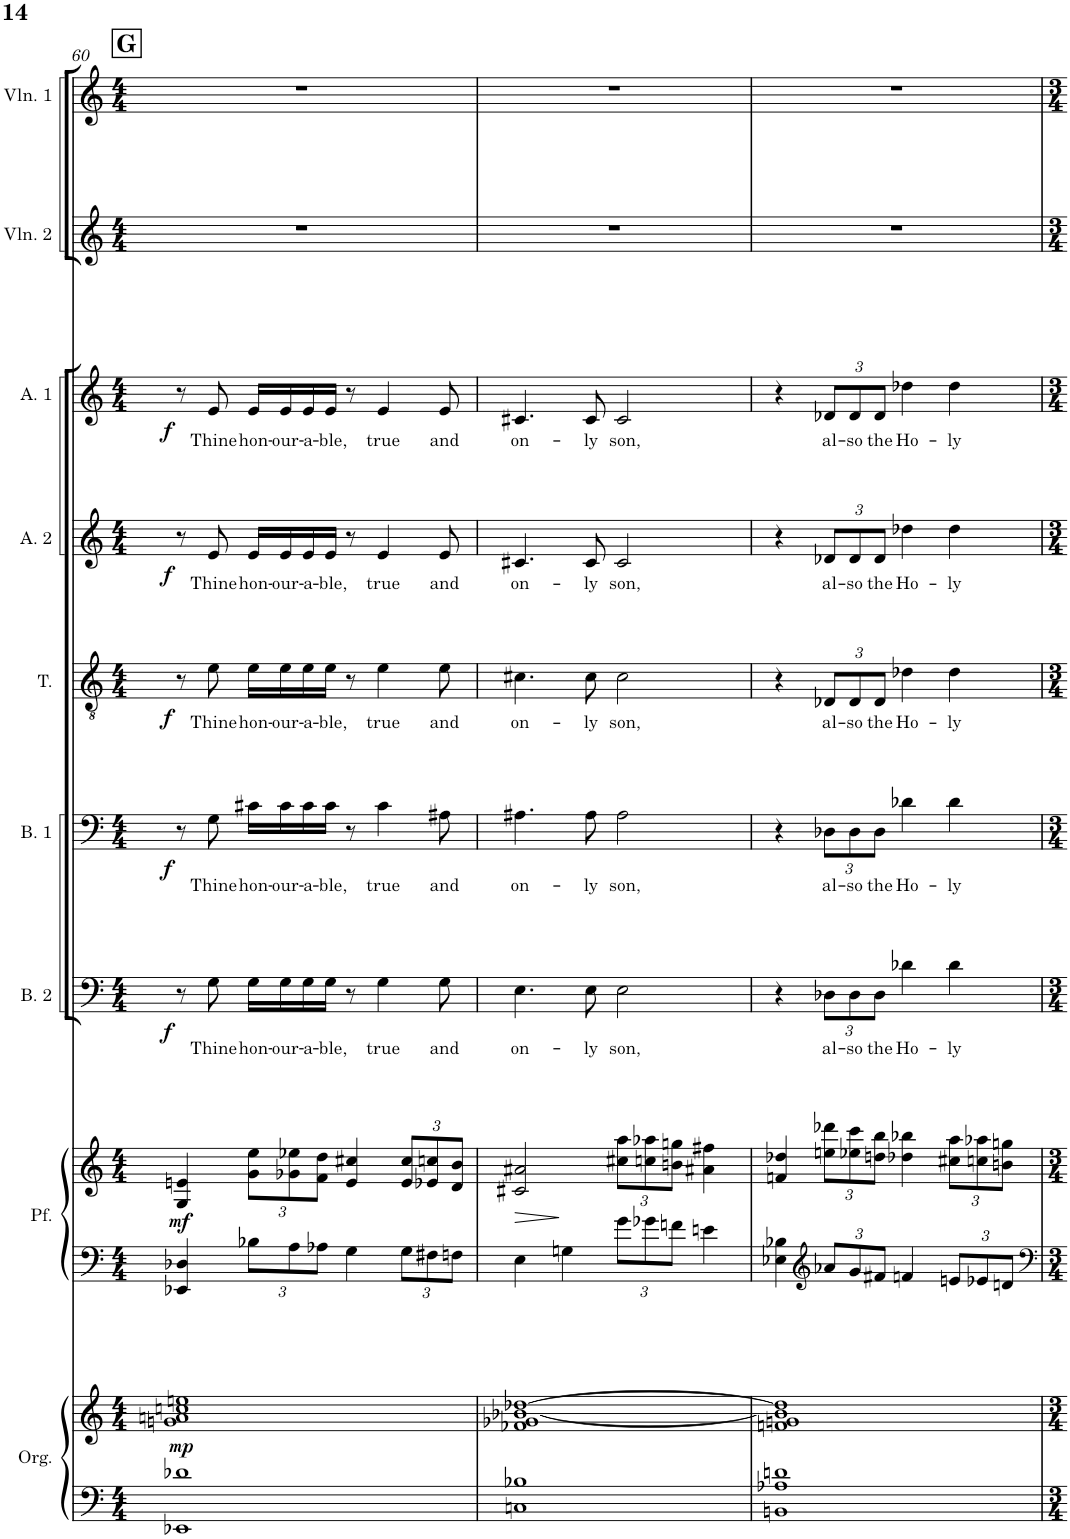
**kern	**kern	**dynam	**kern	**kern	**dynam	**kern	**text	**dynam	**kern	**text	**dynam	**kern	**text	**dynam	**kern	**text	**dynam	**kern	**text	**dynam	**kern	**kern
*part9	*part9	*part9	*part8	*part8	*part8	*part7	*part7	*part7	*part6	*part6	*part6	*part5	*part5	*part5	*part4	*part4	*part4	*part3	*part3	*part3	*part2	*part1
*staff11	*staff10	*staff10/11	*staff9	*staff8	*staff8/9	*staff7	*staff7	*staff7	*staff6	*staff6	*staff6	*staff5	*staff5	*staff5	*staff4	*staff4	*staff4	*staff3	*staff3	*staff3	*staff2	*staff1
*I"Organ	*	*	*I"Piano	*	*	*I"Bass 2	*	*	*I"Bass 1	*	*	*I"Tenor	*	*	*I"Alto 2	*	*	*I"Alto 1	*	*	*I"Violin 2	*I"Violin 1
*I'Org.	*	*	*	*	*	*I'B. 2	*	*	*I'B. 1	*	*	*I'T.	*	*	*I'A. 2	*	*	*I'A. 1	*	*	*I'Vln. 2	*I'Vln. 1
!!LO:PB:g=z
*clefF4	*clefG2	*	*clefF4	*clefG2	*	*clefF4	*	*	*clefF4	*	*	*clefGv2	*	*	*clefG2	*	*	*clefG2	*	*	*clefG2	*clefG2
*k[]	*k[]	*	*k[]	*k[]	*	*k[]	*	*	*k[]	*	*	*k[]	*	*	*k[]	*	*	*k[]	*	*	*k[]	*k[]
*M4/4	*M4/4	*	*M4/4	*M4/4	*	*M4/4	*	*	*M4/4	*	*	*M4/4	*	*	*M4/4	*	*	*M4/4	*	*	*M4/4	*M4/4
!!LO:REH:place=s1:a:B:cj:fs=14:t=G
=60	=60	=60	=60	=60	=60	=60	=60	=60	=60	=60	=60	=60	=60	=60	=60	=60	=60	=60	=60	=60	=60	=60
*^	*	*	*	*	*	*	*	*	*	*	*	*	*	*	*	*	*	*	*	*	*	*
!	!	!	!LO:DY:b	!	!	!LO:DY:b	!	!	!LO:DY:b	!	!	!LO:DY:b	!	!	!LO:DY:b	!	!	!LO:DY:b	!	!	!LO:DY:b	!	!
1d-X	1EE-X	1gn 1an 1ccn 1een	mp	4EE-X/ 4D-X/	4G/ 4en/	mf	8r	.	f	8r	.	f	8r	.	f	8r	.	f	8r	.	f	1r	1r
!	!	!	!	!	!	!	!	!LO:LY:b	!	!	!LO:LY:b	!	!	!LO:LY:b	!	!	!LO:LY:b	!	!	!LO:LY:b	!	!	!
.	.	.	.	.	.	.	8G\	Thine	.	8G\	Thine	.	8e\	Thine	.	8e/	Thine	.	8e/	Thine	.	.	.
*	*	*	*	*Xbrackettup	*Xbrackettup	*	*	*	*	*	*	*	*	*	*	*	*	*	*	*	*	*	*
!	!	!	!	!	!	!	!	!LO:LY:b	!	!	!LO:LY:b	!	!	!LO:LY:b	!	!	!LO:LY:b	!	!	!LO:LY:b	!	!	!
.	.	.	.	12B-X\L	12g\ 12ee\L	.	16G\LL	hon-	.	16c#X\LL	hon-	.	16e\LL	hon-	.	16e/LL	hon-	.	16e/LL	hon-	.	.	.
!	!	!	!	!	!	!	!	!LO:LY:b	!	!	!LO:LY:b	!	!	!LO:LY:b	!	!	!LO:LY:b	!	!	!LO:LY:b	!	!	!
.	.	.	.	.	.	.	16G\	-our-	.	16c#\	-our-	.	16e\	-our-	.	16e/	-our-	.	16e/	-our-	.	.	.
.	.	.	.	12A\	12g-X\ 12ee-X\	.	.	.	.	.	.	.	.	.	.	.	.	.	.	.	.	.	.
!	!	!	!	!	!	!	!	!LO:LY:b	!	!	!LO:LY:b	!	!	!LO:LY:b	!	!	!LO:LY:b	!	!	!LO:LY:b	!	!	!
.	.	.	.	.	.	.	16G\	-a-	.	16c#\	-a-	.	16e\	-a-	.	16e/	-a-	.	16e/	-a-	.	.	.
.	.	.	.	12A-X\J	12f\ 12dd\J	.	.	.	.	.	.	.	.	.	.	.	.	.	.	.	.	.	.
!	!	!	!	!	!	!	!	!LO:LY:b	!	!	!LO:LY:b	!	!	!LO:LY:b	!	!	!LO:LY:b	!	!	!LO:LY:b	!	!	!
.	.	.	.	.	.	.	16G\JJ	-ble,	.	16c#\JJ	-ble,	.	16e\JJ	-ble,	.	16e/JJ	-ble,	.	16e/JJ	-ble,	.	.	.
.	.	.	.	4G\	4e/ 4cc#X/	.	8r	.	.	8r	.	.	8r	.	.	8r	.	.	8r	.	.	.	.
!	!	!	!	!	!	!	!	!LO:LY:b	!	!	!LO:LY:b	!	!	!LO:LY:b	!	!	!LO:LY:b	!	!	!LO:LY:b	!	!	!
.	.	.	.	.	.	.	4G\	true	.	4c#\	true	.	4e\	true	.	4e/	true	.	4e/	true	.	.	.
.	.	.	.	12G\L	12e/ 12cc#/L	.	.	.	.	.	.	.	.	.	.	.	.	.	.	.	.	.	.
.	.	.	.	12F#X\	12e-X/ 12ccn/	.	.	.	.	.	.	.	.	.	.	.	.	.	.	.	.	.	.
!	!	!	!	!	!	!	!	!LO:LY:b	!	!	!LO:LY:b	!	!	!LO:LY:b	!	!	!LO:LY:b	!	!	!LO:LY:b	!	!	!
.	.	.	.	.	.	.	8G\	and	.	8A#X\	and	.	8e\	and	.	8e/	and	.	8e/	and	.	.	.
.	.	.	.	12Fn\J	12d/ 12b/J	.	.	.	.	.	.	.	.	.	.	.	.	.	.	.	.	.	.
=61	=61	=61	=61	=61	=61	=61	=61	=61	=61	=61	=61	=61	=61	=61	=61	=61	=61	=61	=61	=61	=61	=61	=61
!	!	!	!	!	!	!LO:HP:b	!	!LO:LY:b	!	!	!LO:LY:b	!	!	!LO:LY:b	!	!	!LO:LY:b	!	!	!LO:LY:b	!	!	!
1B-X	1Cn	1f-X 1g-X [1b-X [1dd-X	.	4E\	2c#X/ 2a#X/	>	4.E\	on-	.	4.A#X\	on-	.	4.c#X\	on-	.	4.c#X/	on-	.	4.c#X/	on-	.	1r	1r
.	.	.	.	4Gn\	.	.	.	.	.	.	.	.	.	.	.	.	.	.	.	.	.	.	.
!	!	!	!	!	!	!	!	!LO:LY:b	!	!	!LO:LY:b	!	!	!LO:LY:b	!	!	!LO:LY:b	!	!	!LO:LY:b	!	!	!
.	.	.	.	.	.	.	8E\	-ly	.	8A#\	-ly	.	8c#\	-ly	.	8c#/	-ly	.	8c#/	-ly	.	.	.
!	!	!	!	!	!	!	!	!LO:LY:b	!	!	!LO:LY:b	!	!	!LO:LY:b	!	!	!LO:LY:b	!	!	!LO:LY:b	!	!	!
.	.	.	.	12g\L	12cc#X\ 12aa\L	]	2E\	son,	.	2A#\	son,	.	2c#\	son,	.	2c#/	son,	.	2c#/	son,	.	.	.
.	.	.	.	12g-X\	12ccn\ 12aa-X\	.	.	.	.	.	.	.	.	.	.	.	.	.	.	.	.	.	.
.	.	.	.	12fn\J	12bn\ 12ggn\J	.	.	.	.	.	.	.	.	.	.	.	.	.	.	.	.	.	.
.	.	.	.	4en\	4a#X\ 4ff#X\	.	.	.	.	.	.	.	.	.	.	.	.	.	.	.	.	.	.
=62	=62	=62	=62	=62	=62	=62	=62	=62	=62	=62	=62	=62	=62	=62	=62	=62	=62	=62	=62	=62	=62	=62	=62
1A-X 1dn	1BBn	1fn 1gn 1b-] 1dd-]	.	4E-X\ 4B-X\	4fn/ 4dd-X/	.	4r	.	.	4r	.	.	4r	.	.	4r	.	.	4r	.	.	1r	1r
*	*	*	*	*clefG2	*	*	*	*	*	*	*	*	*	*	*	*	*	*	*	*	*	*	*
*	*	*	*	*	*	*	*Xbrackettup	*	*	*	*	*	*	*	*	*	*	*	*	*	*	*	*
!	!	!	!	!	!	!	!	!LO:LY:b	!	!	!	!	!	!	!	!	!	!	!	!	!	!	!
*	*	*	*	*	*	*	*	*	*	*Xbrackettup	*	*	*	*	*	*	*	*	*	*	*	*	*
!	!	!	!	!	!	!	!	!	!	!	!LO:LY:b	!	!	!	!	!	!	!	!	!	!	!	!
*	*	*	*	*	*	*	*	*	*	*	*	*	*Xbrackettup	*	*	*	*	*	*	*	*	*	*
!	!	!	!	!	!	!	!	!	!	!	!	!	!	!LO:LY:b	!	!	!	!	!	!	!	!	!
*	*	*	*	*	*	*	*	*	*	*	*	*	*	*	*	*Xbrackettup	*	*	*	*	*	*	*
!	!	!	!	!	!	!	!	!	!	!	!	!	!	!	!	!	!LO:LY:b	!	!	!	!	!	!
*	*	*	*	*	*	*	*	*	*	*	*	*	*	*	*	*	*	*	*Xbrackettup	*	*	*	*
!	!	!	!	!	!	!	!	!	!	!	!	!	!	!	!	!	!	!	!	!LO:LY:b	!	!	!
.	.	.	.	12a-X/L	12een\ 12ddd-X\L	.	12D-X\L	al-	.	12D-X\L	al-	.	12D-X/L	al-	.	12d-X/L	al-	.	12d-X/L	al-	.	.	.
!	!	!	!	!	!	!	!	!LO:LY:b	!	!	!LO:LY:b	!	!	!LO:LY:b	!	!	!LO:LY:b	!	!	!LO:LY:b	!	!	!
.	.	.	.	12g/	12ee-X\ 12ccc\	.	12D-\	-so	.	12D-\	-so	.	12D-/	-so	.	12d-/	-so	.	12d-/	-so	.	.	.
!	!	!	!	!	!	!	!	!LO:LY:b	!	!	!LO:LY:b	!	!	!LO:LY:b	!	!	!LO:LY:b	!	!	!LO:LY:b	!	!	!
.	.	.	.	12f#X/J	12ddn\ 12bb\J	.	12D-\J	the	.	12D-\J	the	.	12D-/J	the	.	12d-/J	the	.	12d-/J	the	.	.	.
!	!	!	!	!	!	!	!	!LO:LY:b	!	!	!LO:LY:b	!	!	!LO:LY:b	!	!	!LO:LY:b	!	!	!LO:LY:b	!	!	!
.	.	.	.	4fn/	4dd-X\ 4bb-X\	.	4d-X\	Ho-	.	4d-X\	Ho-	.	4d-X\	Ho-	.	4dd-X\	Ho-	.	4dd-X\	Ho-	.	.	.
!	!	!	!	!	!	!	!	!LO:LY:b	!	!	!LO:LY:b	!	!	!LO:LY:b	!	!	!LO:LY:b	!	!	!LO:LY:b	!	!	!
.	.	.	.	12en/L	12cc#X\ 12aa\L	.	4d-\	-ly	.	4d-\	-ly	.	4d-\	-ly	.	4dd-\	-ly	.	4dd-\	-ly	.	.	.
.	.	.	.	12e-X/	12ccn\ 12aa-X\	.	.	.	.	.	.	.	.	.	.	.	.	.	.	.	.	.	.
.	.	.	.	12dn/J	12bn\ 12ggn\J	.	.	.	.	.	.	.	.	.	.	.	.	.	.	.	.	.	.
*v	*v	*	*	*	*	*	*	*	*	*	*	*	*	*	*	*	*	*	*	*	*	*	*
=	=	=	=	=	=	=	=	=	=	=	=	=	=	=	=	=	=	=	=	=	=	=
*-	*-	*-	*-	*-	*-	*-	*-	*-	*-	*-	*-	*-	*-	*-	*-	*-	*-	*-	*-	*-	*-	*-
